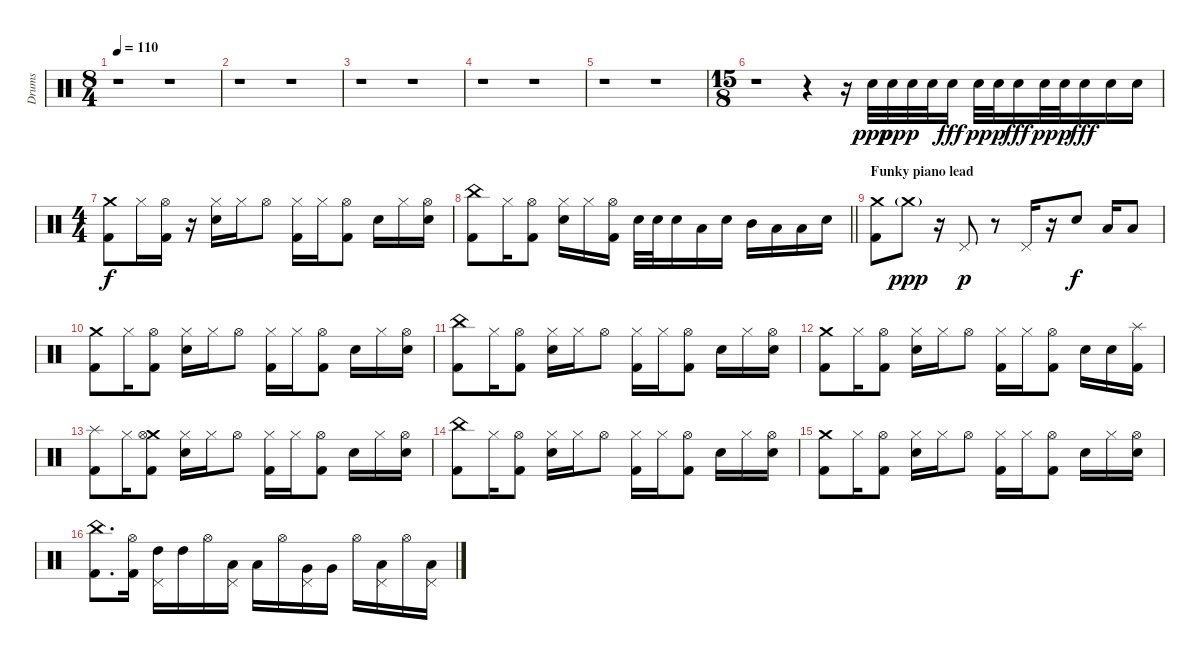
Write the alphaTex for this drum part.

\track ("Drums" "Drums") {instrument percussion}
\staff {score}
\articulation defaults
\ts (8 4)
\tempo 110
\clef neutral
\ks c
r.1{dy f} r.1 |
r.1 r.1 |
r.1 r.1 |
r.1 r.1 |
r.1 r.1 |
\ts (15 8)
r.1 r.4 r.16 "Electric Snare (hit)".32{dy ppp} "Electric Snare (hit)".32{dy pp} "Electric Snare (hit)".32{dy p} "Electric Snare (hit)".32 "Electric Snare (hit)".16{dy fff} "Electric Snare (hit)".32{dy pp} "Electric Snare (hit)".32{dy p} "Electric Snare (hit)".16{dy fff} "Electric Snare (hit)".32{dy pp} "Electric Snare (hit)".32{dy p} "Electric Snare (hit)".16{dy fff} "Electric Snare (hit)".16 "Electric Snare (hit)".16 |
\ts (4 4)
("Crash medium (hit)" "Kick (hit) 2").8{dy f} "Hi-Hat (closed)".16 ("Hi-Hat (open)" "Kick (hit) 2").16 r.16 ("Hi-Hat (closed)" "Electric Snare (hit)").16 "Hi-Hat (closed)".16 "Hi-Hat (open)".8 ("Hi-Hat (closed)" "Kick (hit) 2").16 "Hi-Hat (closed)".16 ("Hi-Hat (open)" "Kick (hit) 2").8 "Electric Snare (hit)".16 "Hi-Hat (closed)".16 ("Hi-Hat (open)" "Electric Snare (hit)").16 |
\barLineRight lightlight
("China (hit)" "Kick (hit) 2").8 "Hi-Hat (closed)".16 ("Hi-Hat (open)" "Kick (hit) 2").8 ("Hi-Hat (closed)" "Electric Snare (hit)").16 "Hi-Hat (closed)".16 ("Hi-Hat (open)" "Kick (hit) 2").16 "Electric Snare (hit)".32 "Electric Snare (hit)".32 "Electric Snare (hit)".16 "Low Tom (hit)".16 "Electric Snare (hit)".16 "Mid Tom (hit)".16 "Low Tom (hit)".16 "Low Tom (hit)".16 "Electric Snare (hit)".16 |
\section ("" "Funky piano lead")
("Crash medium (hit)" "Kick (hit) 2").8 "Crash medium (hit)"{g}.8{dy ppp} r.16 "Pedal Hi-Hat (hit)".8{dy p} r.8 "Pedal Hi-Hat (hit)".16 r.16 "Electric Snare (hit)".8{dy f} "Low Tom (hit)".16 "Low Tom (hit)".8 |
("Crash medium (hit)" "Kick (hit) 2").8 "Hi-Hat (closed)".16 ("Hi-Hat (open)" "Kick (hit) 2").8 ("Hi-Hat (closed)" "Electric Snare (hit)").16 "Hi-Hat (closed)".16 "Hi-Hat (open)".8 ("Hi-Hat (closed)" "Kick (hit) 2").16 "Hi-Hat (closed)".16 ("Hi-Hat (open)" "Kick (hit) 2").8 "Electric Snare (hit)".16 "Hi-Hat (closed)".16 ("Hi-Hat (open)" "Electric Snare (hit)").16 |
("China (hit)" "Kick (hit) 2").8 "Hi-Hat (closed)".16 ("Hi-Hat (open)" "Kick (hit) 2").8 ("Hi-Hat (closed)" "Electric Snare (hit)").16 "Hi-Hat (closed)".16 "Hi-Hat (open)".8 ("Hi-Hat (closed)" "Kick (hit) 2").16 "Hi-Hat (closed)".16 ("Hi-Hat (open)" "Kick (hit) 2").8 "Electric Snare (hit)".16 "Hi-Hat (closed)".16 ("Hi-Hat (open)" "Electric Snare (hit)").16 |
("Crash medium (hit)" "Kick (hit) 2").8 "Hi-Hat (closed)".16 ("Hi-Hat (open)" "Kick (hit) 2").8 ("Hi-Hat (closed)" "Electric Snare (hit)").16 "Hi-Hat (closed)".16 "Hi-Hat (open)".8 ("Hi-Hat (closed)" "Kick (hit) 2").16 "Hi-Hat (closed)".16 ("Hi-Hat (open)" "Kick (hit) 2").8 "Electric Snare (hit)".16 "Electric Snare (hit)".16 ("Splash (hit)" "Kick (hit) 2").16 |
("Splash (hit)" "Kick (hit) 2").8 "Hi-Hat (closed)".16 ("Crash medium (hit)" "Hi-Hat (open)" "Kick (hit) 2").8 ("Hi-Hat (closed)" "Electric Snare (hit)").16 "Hi-Hat (closed)".16 "Hi-Hat (open)".8 ("Hi-Hat (closed)" "Kick (hit) 2").16 "Hi-Hat (closed)".16 ("Hi-Hat (open)" "Kick (hit) 2").8 "Electric Snare (hit)".16 "Hi-Hat (closed)".16 ("Hi-Hat (open)" "Electric Snare (hit)").16 |
("China (hit)" "Kick (hit) 2").8 "Hi-Hat (closed)".16 ("Hi-Hat (open)" "Kick (hit) 2").8 ("Hi-Hat (closed)" "Electric Snare (hit)").16 "Hi-Hat (closed)".16 "Hi-Hat (open)".8 ("Hi-Hat (closed)" "Kick (hit) 2").16 "Hi-Hat (closed)".16 ("Hi-Hat (open)" "Kick (hit) 2").8 "Electric Snare (hit)".16 "Hi-Hat (closed)".16 ("Hi-Hat (open)" "Electric Snare (hit)").16 |
("Crash medium (hit)" "Kick (hit) 2").8 "Hi-Hat (closed)".16 ("Hi-Hat (open)" "Kick (hit) 2").8 ("Hi-Hat (closed)" "Electric Snare (hit)").16 "Hi-Hat (closed)".16 "Hi-Hat (open)".8 ("Hi-Hat (closed)" "Kick (hit) 2").16 "Hi-Hat (closed)".16 ("Hi-Hat (open)" "Kick (hit) 2").8 "Electric Snare (hit)".16 "Hi-Hat (closed)".16 ("Hi-Hat (open)" "Electric Snare (hit)").16 |
("China (hit)" "Kick (hit) 2").8{d} ("Hi-Hat (open)" "Kick (hit) 2").16 ("Pedal Hi-Hat (hit)" "High Tom (hit)").16 "High Tom (hit)".16 "Hi-Hat (open)".16 ("Pedal Hi-Hat (hit)" "Low Tom (hit)").16 "Low Tom (hit)".16 "Hi-Hat (open)".16 ("Pedal Hi-Hat (hit)" "Very Low Tom (hit)").16 "Very Low Tom (hit)".16 "Hi-Hat (open)".16 ("Pedal Hi-Hat (hit)" "Low Floor Tom (hit)").16 "Hi-Hat (open)".16 ("Pedal Hi-Hat (hit)" "Low Floor Tom (hit)").16
